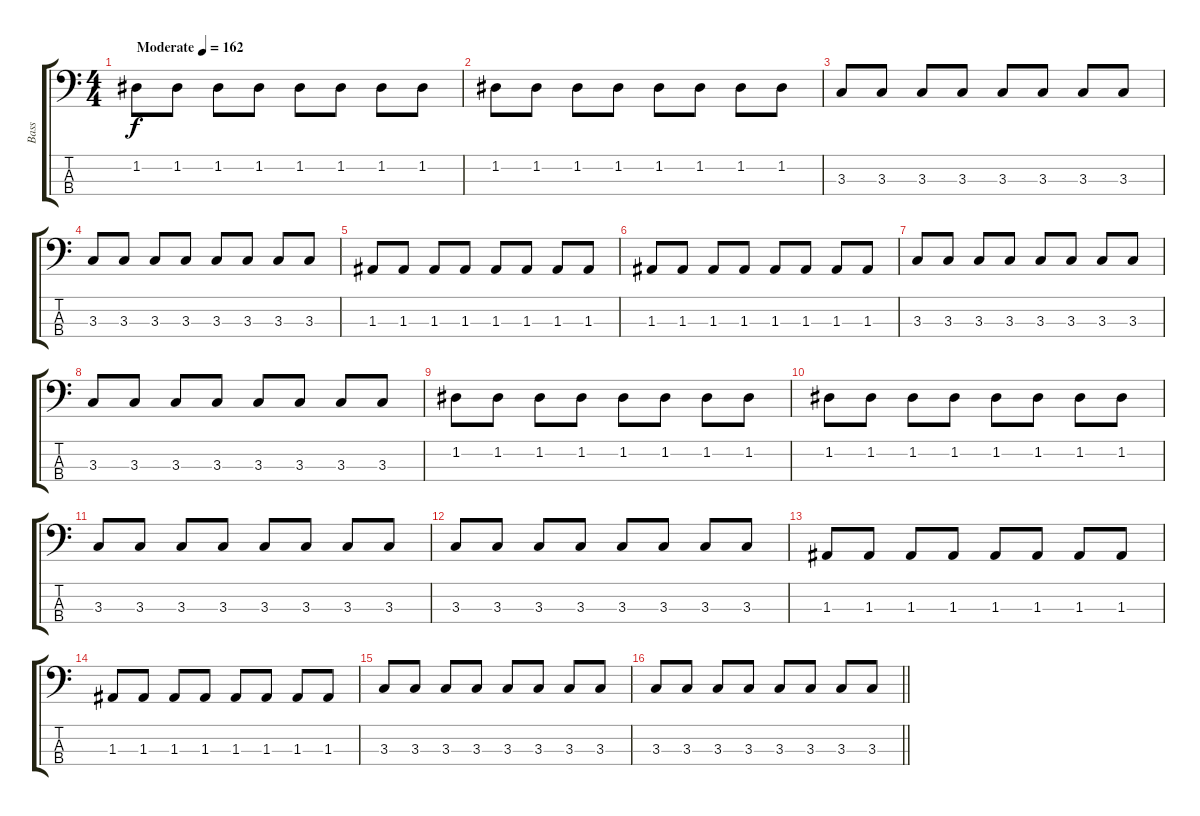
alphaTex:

\track ("Bass" "Bass") {instrument electricbasspick}
\staff {score tabs}
\tuning (G2 D2 A1 D1) {hide}
\ts (4 4)
\tempo (162 "Moderate")
\clef f4
\ks c
1.2.8{dy f instrument electricbasspick} 1.2.8 1.2.8 1.2.8 1.2.8 1.2.8 1.2.8 1.2.8 |
1.2.8 1.2.8 1.2.8 1.2.8 1.2.8 1.2.8 1.2.8 1.2.8 |
3.3.8 3.3.8 3.3.8 3.3.8 3.3.8 3.3.8 3.3.8 3.3.8 |
3.3.8 3.3.8 3.3.8 3.3.8 3.3.8 3.3.8 3.3.8 3.3.8 |
1.3.8 1.3.8 1.3.8 1.3.8 1.3.8 1.3.8 1.3.8 1.3.8 |
1.3.8 1.3.8 1.3.8 1.3.8 1.3.8 1.3.8 1.3.8 1.3.8 |
3.3.8 3.3.8 3.3.8 3.3.8 3.3.8 3.3.8 3.3.8 3.3.8 |
3.3.8 3.3.8 3.3.8 3.3.8 3.3.8 3.3.8 3.3.8 3.3.8 |
1.2.8 1.2.8 1.2.8 1.2.8 1.2.8 1.2.8 1.2.8 1.2.8 |
1.2.8 1.2.8 1.2.8 1.2.8 1.2.8 1.2.8 1.2.8 1.2.8 |
3.3.8 3.3.8 3.3.8 3.3.8 3.3.8 3.3.8 3.3.8 3.3.8 |
3.3.8 3.3.8 3.3.8 3.3.8 3.3.8 3.3.8 3.3.8 3.3.8 |
1.3.8 1.3.8 1.3.8 1.3.8 1.3.8 1.3.8 1.3.8 1.3.8 |
1.3.8 1.3.8 1.3.8 1.3.8 1.3.8 1.3.8 1.3.8 1.3.8 |
3.3.8 3.3.8 3.3.8 3.3.8 3.3.8 3.3.8 3.3.8 3.3.8 |
\barLineRight lightlight
3.3.8 3.3.8 3.3.8 3.3.8 3.3.8 3.3.8 3.3.8 3.3.8
